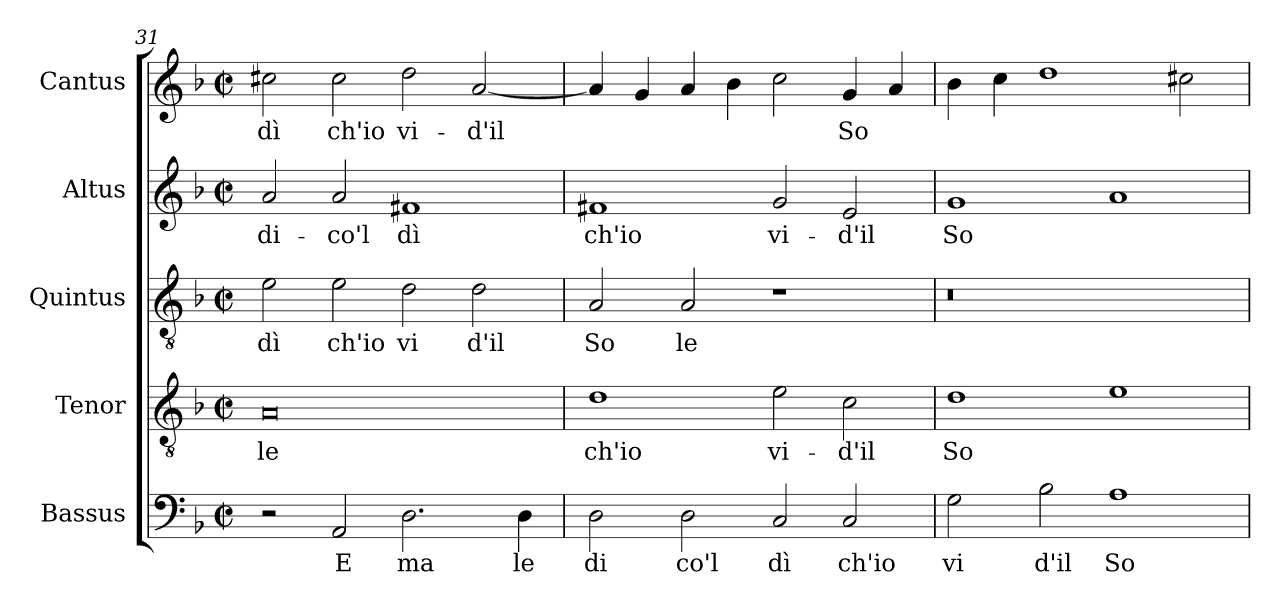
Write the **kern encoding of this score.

**kern	**text	**kern	**text	**kern	**text	**kern	**text	**kern	**text
*part5	*part5	*part4	*part4	*part3	*part3	*part2	*part2	*part1	*part1
*staff5	*staff5	*staff4	*staff4	*staff3	*staff3	*staff2	*staff2	*staff1	*staff1
*I"Bassus	*	*I"Tenor	*	*I"Quintus	*	*I"Altus	*	*I"Cantus	*
*clefF4	*	*clefGv2	*	*clefGv2	*	*clefG2	*	*clefG2	*
*k[b-]	*	*k[b-]	*	*k[b-]	*	*k[b-]	*	*k[b-]	*
*F:	*	*F:	*	*F:	*	*F:	*	*F:	*
*M2/2	*	*M2/2	*	*M2/2	*	*M2/2	*	*M2/2	*
*met(c|)	*	*met(c|)	*	*met(c|)	*	*met(c|)	*	*met(c|)	*
=31	=31	=31	=31	=31	=31	=31	=31	=31	=31
!	!	!	!LO:LY:b:cj	!	!LO:LY:b:cj	!	!LO:LY:b:cj	!	!LO:LY:b:cj
2r	.	0A	-le	2e\	dì	2a/	-di-	2cc#X\	dì
!	!LO:LY:b:cj	!	!	!	!LO:LY:b:cj	!	!LO:LY:b:cj	!	!LO:LY:b:cj
2AA/	E	.	.	2e\	ch'io	2a/	-co'l	2cc#\	ch'io
!	!LO:LY:b:cj	!	!	!	!LO:LY:b:cj	!	!LO:LY:b:cj	!	!LO:LY:b:cj
2.D\	ma	.	.	2d\	vi	1f#X	dì	2dd\	vi-
!	!	!	!	!	!LO:LY:b:cj	!	!	!	!LO:LY:b:cj
.	.	.	.	2d\	d'il	.	.	[<2a/	-d'il
!	!LO:LY:b:cj	!	!	!	!	!	!	!	!
4D\	le	.	.	.	.	.	.	.	.
=32	=32	=32	=32	=32	=32	=32	=32	=32	=32
!	!LO:LY:b:cj	!	!LO:LY:b:cj	!	!LO:LY:b:cj	!	!LO:LY:b:cj	!	!LO:LY:b:cj
2D\	di	1d	ch'io	2A/	So	1f#X	ch'io	4a/]	.
!	!	!	!	!	!	!	!	!	!LO:LY:b:cj
.	.	.	.	.	.	.	.	4g/	.
!	!LO:LY:b:cj	!	!	!	!LO:LY:b:cj	!	!	!	!LO:LY:b:cj
2D\	co'l	.	.	2A/	le	.	.	4a/	.
!	!	!	!	!	!	!	!	!	!LO:LY:b:cj
.	.	.	.	.	.	.	.	4b-\	.
!	!LO:LY:b:cj	!	!LO:LY:b:cj	!	!	!	!LO:LY:b:cj	!	!LO:LY:b:cj
2C/	dì	2e\	vi-	1r	.	2g/	vi-	2cc\	.
!	!LO:LY:b:cj	!	!LO:LY:b:cj	!	!	!	!LO:LY:b:cj	!	!LO:LY:b:cj
2C/	ch'io	2c\	-d'il	.	.	2e/	-d'il	4g/	So-
!	!	!	!	!	!	!	!	!	!LO:LY:b:cj
.	.	.	.	.	.	.	.	4a/	--
!!LO:PB:g=z
=33	=33	=33	=33	=33	=33	=33	=33	=33	=33
!	!LO:LY:b:cj	!	!LO:LY:b:cj	!	!	!	!LO:LY:b:cj	!	!LO:LY:b:cj
2G\	vi	1d	So-	0r	.	1g	So	4b-\	--
!	!	!	!	!	!	!	!	!	!LO:LY:b:cj
.	.	.	.	.	.	.	.	4cc\	--
!	!LO:LY:b:cj	!	!	!	!	!	!	!	!LO:LY:b:cj
2B-\	d'il	.	.	.	.	.	.	1dd	--
!	!LO:LY:b:cj	!	!LO:LY:b:cj	!	!	!	!LO:LY:b:cj	!	!
1A	So	1e	--	.	.	1a	.	.	.
!	!	!	!	!	!	!	!	!	!LO:LY:b:cj
.	.	.	.	.	.	.	.	2cc#\	--
=	=	=	=	=	=	=	=	=	=
*-	*-	*-	*-	*-	*-	*-	*-	*-	*-
